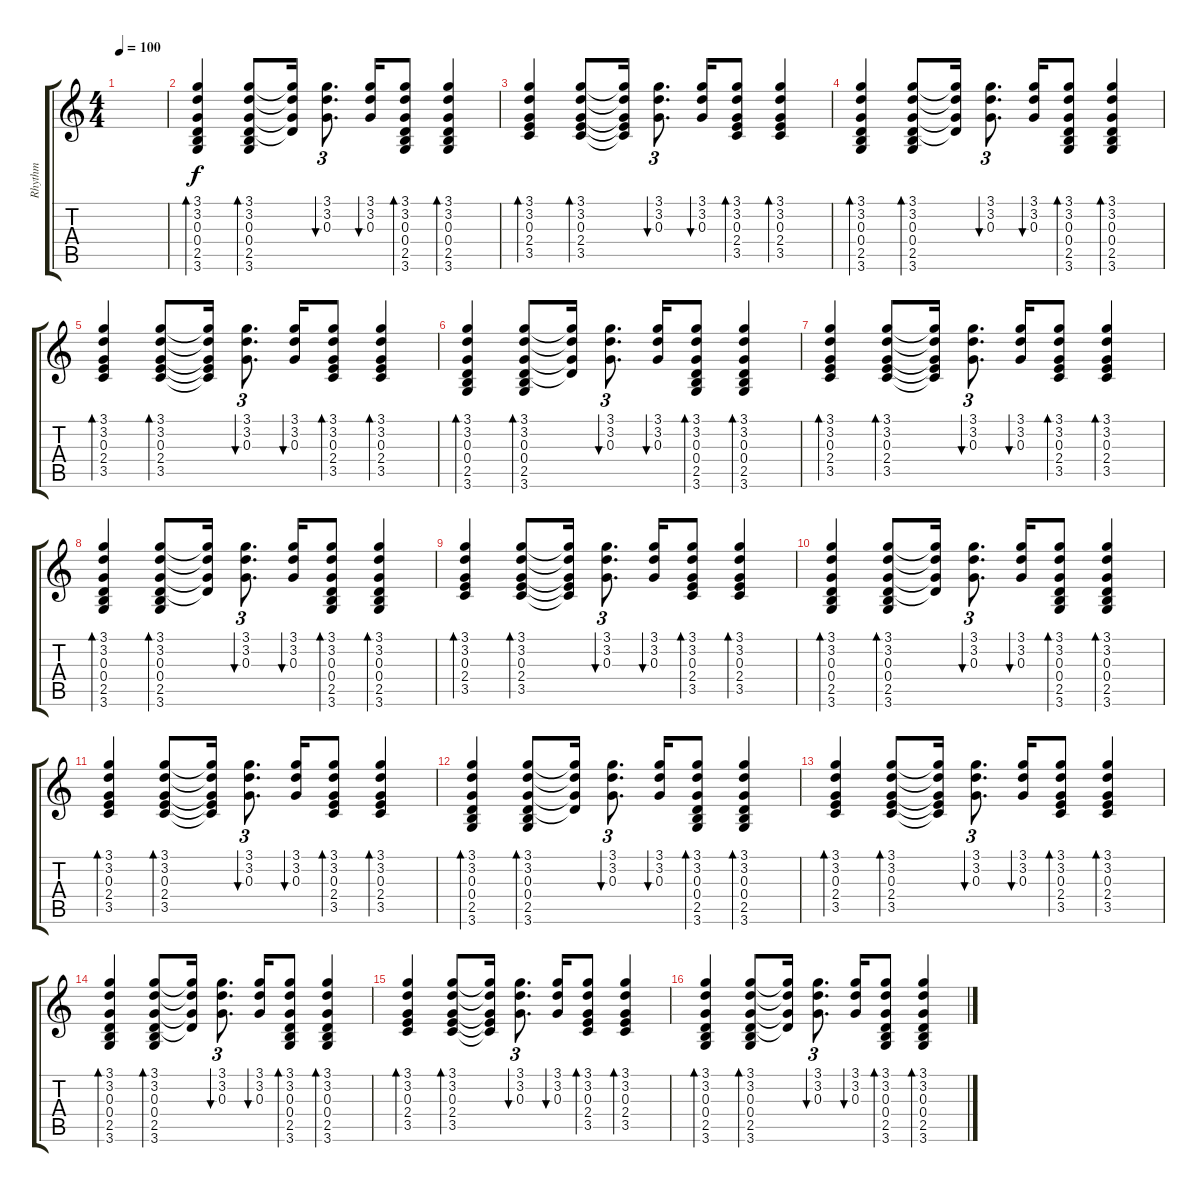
\track ("Rhythm" "Rhythm") {instrument acousticguitarsteel}
\staff {score tabs}
\tuning (E4 B3 G3 D3 A2 E2) {hide}
\ts (4 4)
\tempo 100
\clef g2
\ks c
|
(3.1 3.2 0.3 0.4 2.5 3.6).4{bd 30} (3.1 3.2 0.3 0.4 2.5 3.6).8{bd 30} (3.1{t} 3.2{t} 0.3{t} 0.4{t}).16 (3.1 3.2 0.3).8{d tu (3 2) bu 30} (3.1 3.2 0.3).16{bu 30} (3.1 3.2 0.3 0.4 2.5 3.6).8{bd 30} (3.1 3.2 0.3 0.4 2.5 3.6).4{bd 30} |
(3.1 3.2 0.3 2.4 3.5).4{bd 30} (3.1 3.2 0.3 2.4 3.5).8{bd 30} (3.1{t} 3.2{t} 0.3{t} 2.4{t} 3.5{t}).16 (3.1 3.2 0.3).8{d tu (3 2) bu 30} (3.1 3.2 0.3).16{bu 30} (3.1 3.2 0.3 2.4 3.5).8{bd 30} (3.1 3.2 0.3 2.4 3.5).4{bd 30} |
(3.1 3.2 0.3 0.4 2.5 3.6).4{bd 30} (3.1 3.2 0.3 0.4 2.5 3.6).8{bd 30} (3.1{t} 3.2{t} 0.3{t} 0.4{t}).16 (3.1 3.2 0.3).8{d tu (3 2) bu 30} (3.1 3.2 0.3).16{bu 30} (3.1 3.2 0.3 0.4 2.5 3.6).8{bd 30} (3.1 3.2 0.3 0.4 2.5 3.6).4{bd 30} |
(3.1 3.2 0.3 2.4 3.5).4{bd 30} (3.1 3.2 0.3 2.4 3.5).8{bd 30} (3.1{t} 3.2{t} 0.3{t} 2.4{t} 3.5{t}).16 (3.1 3.2 0.3).8{d tu (3 2) bu 30} (3.1 3.2 0.3).16{bu 30} (3.1 3.2 0.3 2.4 3.5).8{bd 30} (3.1 3.2 0.3 2.4 3.5).4{bd 30} |
(3.1 3.2 0.3 0.4 2.5 3.6).4{bd 30} (3.1 3.2 0.3 0.4 2.5 3.6).8{bd 30} (3.1{t} 3.2{t} 0.3{t} 0.4{t}).16 (3.1 3.2 0.3).8{d tu (3 2) bu 30} (3.1 3.2 0.3).16{bu 30} (3.1 3.2 0.3 0.4 2.5 3.6).8{bd 30} (3.1 3.2 0.3 0.4 2.5 3.6).4{bd 30} |
(3.1 3.2 0.3 2.4 3.5).4{bd 30} (3.1 3.2 0.3 2.4 3.5).8{bd 30} (3.1{t} 3.2{t} 0.3{t} 2.4{t} 3.5{t}).16 (3.1 3.2 0.3).8{d tu (3 2) bu 30} (3.1 3.2 0.3).16{bu 30} (3.1 3.2 0.3 2.4 3.5).8{bd 30} (3.1 3.2 0.3 2.4 3.5).4{bd 30} |
(3.1 3.2 0.3 0.4 2.5 3.6).4{bd 30} (3.1 3.2 0.3 0.4 2.5 3.6).8{bd 30} (3.1{t} 3.2{t} 0.3{t} 0.4{t}).16 (3.1 3.2 0.3).8{d tu (3 2) bu 30} (3.1 3.2 0.3).16{bu 30} (3.1 3.2 0.3 0.4 2.5 3.6).8{bd 30} (3.1 3.2 0.3 0.4 2.5 3.6).4{bd 30} |
(3.1 3.2 0.3 2.4 3.5).4{bd 30} (3.1 3.2 0.3 2.4 3.5).8{bd 30} (3.1{t} 3.2{t} 0.3{t} 2.4{t} 3.5{t}).16 (3.1 3.2 0.3).8{d tu (3 2) bu 30} (3.1 3.2 0.3).16{bu 30} (3.1 3.2 0.3 2.4 3.5).8{bd 30} (3.1 3.2 0.3 2.4 3.5).4{bd 30} |
(3.1 3.2 0.3 0.4 2.5 3.6).4{bd 30} (3.1 3.2 0.3 0.4 2.5 3.6).8{bd 30} (3.1{t} 3.2{t} 0.3{t} 0.4{t}).16 (3.1 3.2 0.3).8{d tu (3 2) bu 30} (3.1 3.2 0.3).16{bu 30} (3.1 3.2 0.3 0.4 2.5 3.6).8{bd 30} (3.1 3.2 0.3 0.4 2.5 3.6).4{bd 30} |
(3.1 3.2 0.3 2.4 3.5).4{bd 30} (3.1 3.2 0.3 2.4 3.5).8{bd 30} (3.1{t} 3.2{t} 0.3{t} 2.4{t} 3.5{t}).16 (3.1 3.2 0.3).8{d tu (3 2) bu 30} (3.1 3.2 0.3).16{bu 30} (3.1 3.2 0.3 2.4 3.5).8{bd 30} (3.1 3.2 0.3 2.4 3.5).4{bd 30} |
(3.1 3.2 0.3 0.4 2.5 3.6).4{bd 30} (3.1 3.2 0.3 0.4 2.5 3.6).8{bd 30} (3.1{t} 3.2{t} 0.3{t} 0.4{t}).16 (3.1 3.2 0.3).8{d tu (3 2) bu 30} (3.1 3.2 0.3).16{bu 30} (3.1 3.2 0.3 0.4 2.5 3.6).8{bd 30} (3.1 3.2 0.3 0.4 2.5 3.6).4{bd 30} |
(3.1 3.2 0.3 2.4 3.5).4{bd 30} (3.1 3.2 0.3 2.4 3.5).8{bd 30} (3.1{t} 3.2{t} 0.3{t} 2.4{t} 3.5{t}).16 (3.1 3.2 0.3).8{d tu (3 2) bu 30} (3.1 3.2 0.3).16{bu 30} (3.1 3.2 0.3 2.4 3.5).8{bd 30} (3.1 3.2 0.3 2.4 3.5).4{bd 30} |
(3.1 3.2 0.3 0.4 2.5 3.6).4{bd 30} (3.1 3.2 0.3 0.4 2.5 3.6).8{bd 30} (3.1{t} 3.2{t} 0.3{t} 0.4{t}).16 (3.1 3.2 0.3).8{d tu (3 2) bu 30} (3.1 3.2 0.3).16{bu 30} (3.1 3.2 0.3 0.4 2.5 3.6).8{bd 30} (3.1 3.2 0.3 0.4 2.5 3.6).4{bd 30} |
(3.1 3.2 0.3 2.4 3.5).4{bd 30} (3.1 3.2 0.3 2.4 3.5).8{bd 30} (3.1{t} 3.2{t} 0.3{t} 2.4{t} 3.5{t}).16 (3.1 3.2 0.3).8{d tu (3 2) bu 30} (3.1 3.2 0.3).16{bu 30} (3.1 3.2 0.3 2.4 3.5).8{bd 30} (3.1 3.2 0.3 2.4 3.5).4{bd 30} |
(3.1 3.2 0.3 0.4 2.5 3.6).4{bd 30} (3.1 3.2 0.3 0.4 2.5 3.6).8{bd 30} (3.1{t} 3.2{t} 0.3{t} 0.4{t}).16 (3.1 3.2 0.3).8{d tu (3 2) bu 30} (3.1 3.2 0.3).16{bu 30} (3.1 3.2 0.3 0.4 2.5 3.6).8{bd 30} (3.1 3.2 0.3 0.4 2.5 3.6).4{bd 30}
